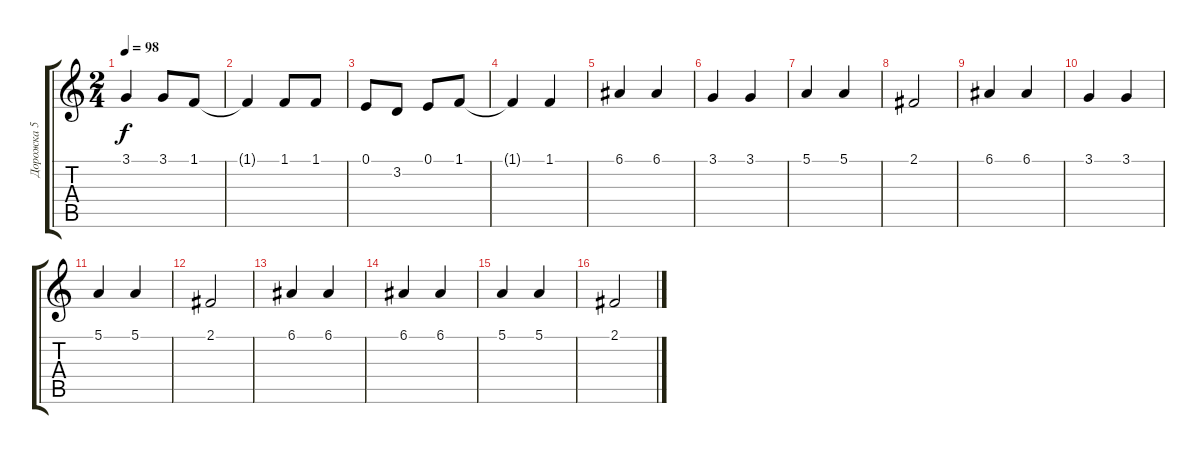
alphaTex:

\track ("Дорожка 5" "Дорожка 5") {instrument baritonesax}
\staff {score tabs}
\tuning (E4 B3 G3 D3 A2 E2) {hide}
\ts (2 4)
\tempo 98
\clef g2
\ks c
3.1.4{dy f} 3.1.8 1.1.8 |
1.1{t}.4 1.1.8 1.1.8 |
0.1.8 3.2.8 0.1.8 1.1.8 |
1.1{t}.4 1.1.4 |
6.1.4 6.1.4 |
3.1.4 3.1.4 |
5.1.4 5.1.4 |
2.1.2 |
6.1.4 6.1.4 |
3.1.4 3.1.4 |
5.1.4 5.1.4 |
2.1.2 |
6.1.4 6.1.4 |
6.1.4 6.1.4 |
5.1.4 5.1.4 |
2.1.2
